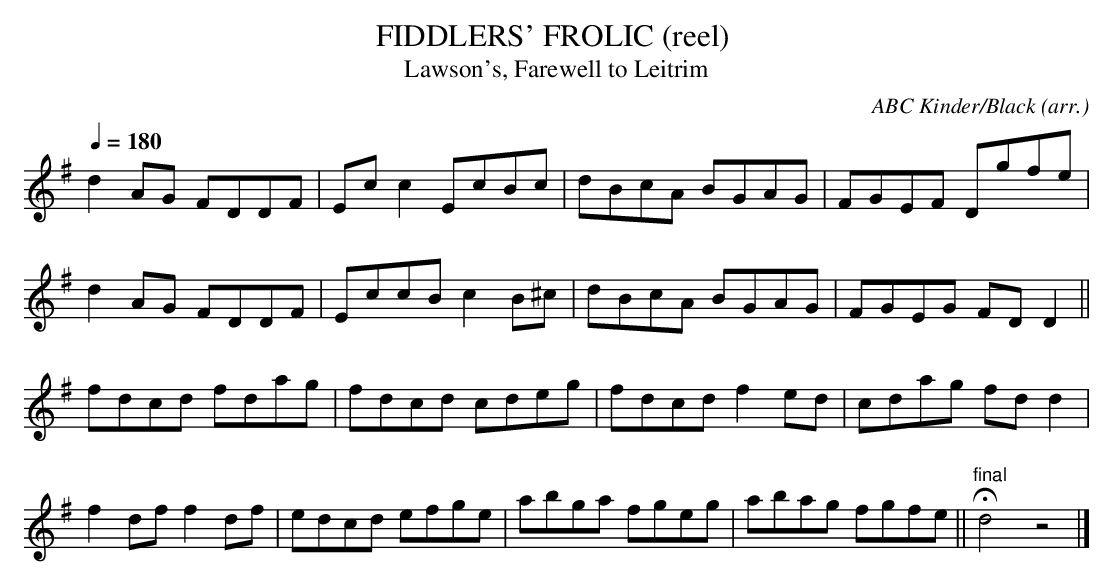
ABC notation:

X:1
T:FIDDLERS' FROLIC (reel) \
T:Lawson's, Farewell to Leitrim\
C:ABC Kinder/Black (arr.)\
M:4/4\
L:1/8\
Q:1/4=180\
K:Dmix\
d2AG FDDF|Ecc2 EcBc|dBcA BGAG|FGEF Dgfe|\
d2AG FDDF|EccB c2B^c|dBcA BGAG|FGEG FDD2||\
fdcd fdag|fdcd cdeg|fdcd f2ed|cdag fdd2|\
f2df f2df|edcd efge|abga fgeg|abag fgfe||"final"Hd4z4|]\
\
\
